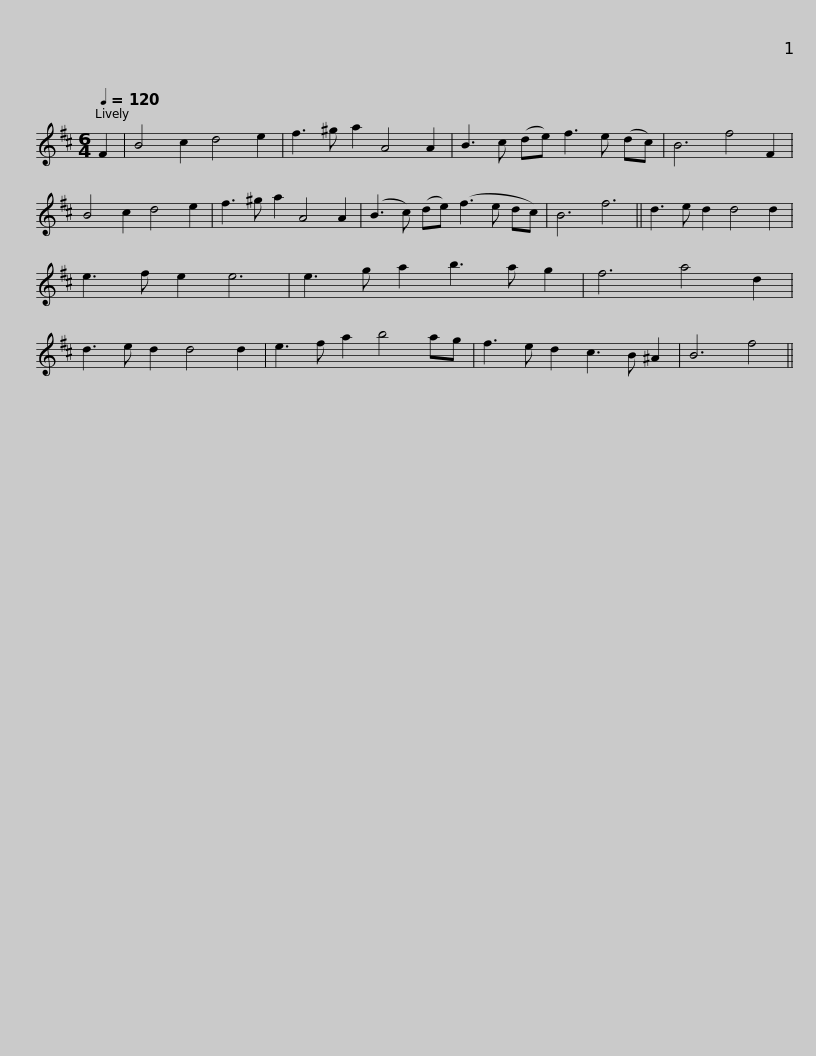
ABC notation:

X:1
L:1/8
Q:1/4=120
M:6/4
I:linebreak $
K:Bmin
V:1 treble
V:1
 F2 | B4 c2 d4 e2 | f3 ^g a2 A4 A2 | B3 c (de) f3 e (dc) | B6 f4 F2 | %5
 B4 c2 d4 e2 | f3 ^g a2 A4 A2 |$ (B3 c) (de) (f3 e dc) | B6 f6 || d3 e d2 d4 d2 | %10
 e3 f e2 e6 | e3 g a2 b3 a g2 | f6 a4 d2 | d3 e d2 d4 d2 |$ e3 f a2 b4 ag | %15
 f3 e d2 c3 B ^A2 | B6 f4 || %17
